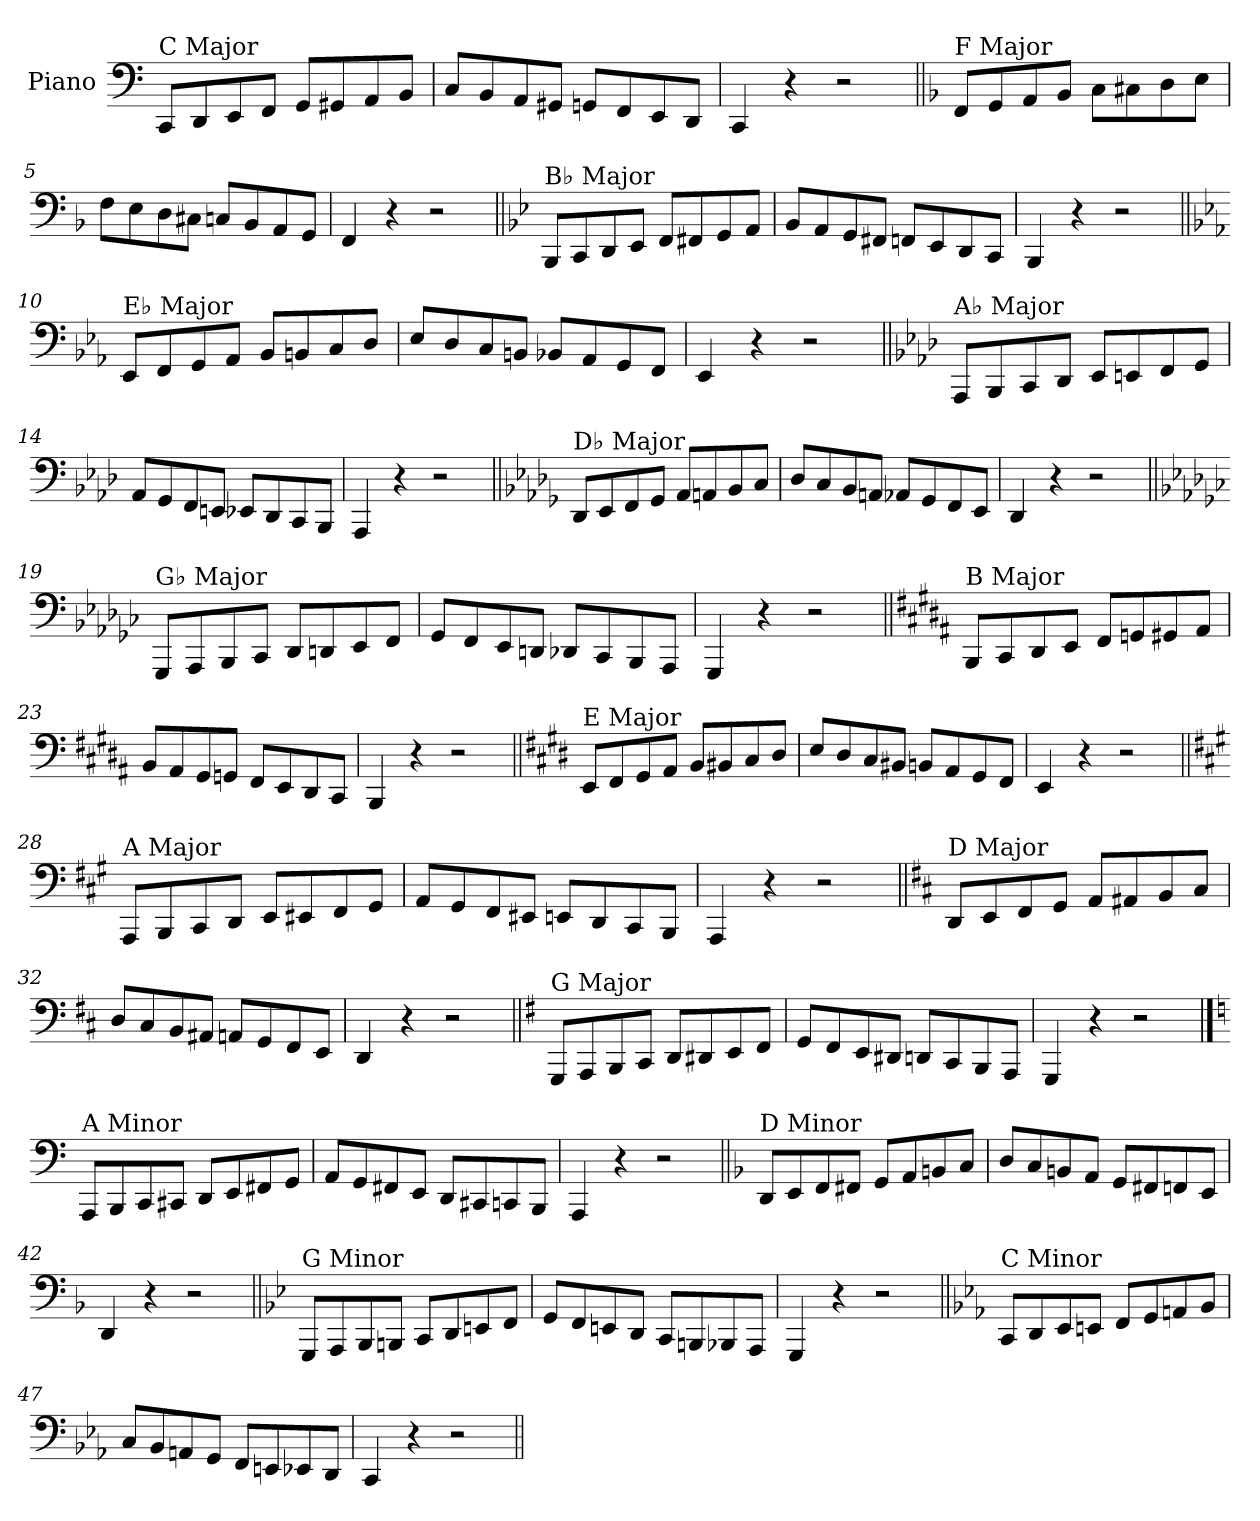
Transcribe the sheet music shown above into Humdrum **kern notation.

**kern
*part1
*staff1
*I"Piano
*I'Pno.
*clefF4
*k[]
=1
!LO:TX:a:t=C Major
8CC/L
8DD/
8EE/
8FF/J
8GG/L
8GG#X/
8AA/
8BB/J
=2
8C/L
8BB/
8AA/
8GG#X/J
8GGn/L
8FF/
8EE/
8DD/J
=3
4CC/
4r
2r
=4||
*k[b-]
!LO:TX:a:t=F Major
8FF/L
8GG/
8AA/
8BB-/J
8C\L
8C#X\
8D\
8E\J
=5
8F\L
8E\
8D\
8C#X\J
8Cn/L
8BB-/
8AA/
8GG/J
=6
4FF/
4r
2r
!!LO:LB:g=z
=7||
*k[b-e-]
!LO:TX:a:t=B♭ Major
8BBB-/L
8CC/
8DD/
8EE-/J
8FF/L
8FF#X/
8GG/
8AA/J
=8
8BB-/L
8AA/
8GG/
8FF#X/J
8FFn/L
8EE-/
8DD/
8CC/J
=9
4BBB-/
4r
2r
=10||
*k[b-e-a-]
!LO:TX:a:t=E♭ Major
8EE-/L
8FF/
8GG/
8AA-/J
8BB-/L
8BBn/
8C/
8D/J
=11
8E-/L
8D/
8C/
8BBn/J
8BB-X/L
8AA-/
8GG/
8FF/J
=12
4EE-/
4r
2r
!!LO:LB:g=z
=13||
*k[b-e-a-d-]
!LO:TX:a:t=A♭ Major
8AAA-/L
8BBB-/
8CC/
8DD-/J
8EE-/L
8EEn/
8FF/
8GG/J
=14
8AA-/L
8GG/
8FF/
8EEn/J
8EE-X/L
8DD-/
8CC/
8BBB-/J
=15
4AAA-/
4r
2r
=16||
*k[b-e-a-d-g-]
!LO:TX:a:t=D♭ Major
8DD-/L
8EE-/
8FF/
8GG-/J
8AA-/L
8AAn/
8BB-/
8C/J
=17
8D-/L
8C/
8BB-/
8AAn/J
8AA-X/L
8GG-/
8FF/
8EE-/J
=18
4DD-/
4r
2r
!!LO:LB:g=z
=19||
*k[b-e-a-d-g-c-]
!LO:TX:a:t=G♭ Major
8GGG-/L
8AAA-/
8BBB-/
8CC-/J
8DD-/L
8DDn/
8EE-/
8FF/J
=20
8GG-/L
8FF/
8EE-/
8DDn/J
8DD-X/L
8CC-/
8BBB-/
8AAA-/J
=21
4GGG-/
4r
2r
=22||
*k[f#c#g#d#a#]
!LO:TX:a:t=B Major
8BBB/L
8CC#/
8DD#/
8EE/J
8FF#/L
8GGn/
8GG#X/
8AA#/J
=23
8BB/L
8AA#/
8GG#/
8GGn/J
8FF#/L
8EE/
8DD#/
8CC#/J
=24
4BBB/
4r
2r
!!LO:LB:g=z
=25||
*k[f#c#g#d#]
!LO:TX:a:t=E Major
8EE/L
8FF#/
8GG#/
8AA/J
8BB/L
8BB#X/
8C#/
8D#/J
=26
8E/L
8D#/
8C#/
8BB#X/J
8BBn/L
8AA/
8GG#/
8FF#/J
=27
4EE/
4r
2r
=28||
*k[f#c#g#]
!LO:TX:a:t=A Major
8AAA/L
8BBB/
8CC#/
8DD/J
8EE/L
8EE#X/
8FF#/
8GG#/J
=29
8AA/L
8GG#/
8FF#/
8EE#X/J
8EEn/L
8DD/
8CC#/
8BBB/J
=30
4AAA/
4r
2r
!!LO:LB:g=z
=31||
*k[f#c#]
!LO:TX:a:t=D Major
8DD/L
8EE/
8FF#/
8GG/J
8AA/L
8AA#X/
8BB/
8C#/J
=32
8D/L
8C#/
8BB/
8AA#X/J
8AAn/L
8GG/
8FF#/
8EE/J
=33
4DD/
4r
2r
=34||
*k[f#]
!LO:TX:a:t=G Major
8GGG/L
8AAA/
8BBB/
8CC/J
8DD/L
8DD#X/
8EE/
8FF#/J
=35
8GG/L
8FF#/
8EE/
8DD#X/J
8DDn/L
8CC/
8BBB/
8AAA/J
=36
4GGG/
4r
2r
!!LO:PB:g=z
==37
*k[]
!LO:TX:a:t=A Minor
8AAA/L
8BBB/
8CC/
8CC#X/J
8DD/L
8EE/
8FF#X/
8GG/J
=38
8AA/L
8GG/
8FF#X/
8EE/J
8DD/L
8CC#X/
8CCn/
8BBB/J
=39
4AAA/
4r
2r
=40||
*k[b-]
!LO:TX:a:t=D Minor
8DD/L
8EE/
8FF/
8FF#X/J
8GG/L
8AA/
8BBn/
8C/J
=41
8D/L
8C/
8BBn/
8AA/J
8GG/L
8FF#X/
8FFn/
8EE/J
=42
4DD/
4r
2r
!!LO:LB:g=z
=43||
*k[b-e-]
!LO:TX:a:t=G Minor
8GGG/L
8AAA/
8BBB-/
8BBBn/J
8CC/L
8DD/
8EEn/
8FF/J
=44
8GG/L
8FF/
8EEn/
8DD/J
8CC/L
8BBBn/
8BBB-X/
8AAA/J
=45
4GGG/
4r
2r
=46||
*k[b-e-a-]
!LO:TX:a:t=C Minor
8CC/L
8DD/
8EE-/
8EEn/J
8FF/L
8GG/
8AAn/
8BB-/J
=47
8C/L
8BB-/
8AAn/
8GG/J
8FF/L
8EEn/
8EE-X/
8DD/J
=48
4CC/
4r
2r
=||
*-
